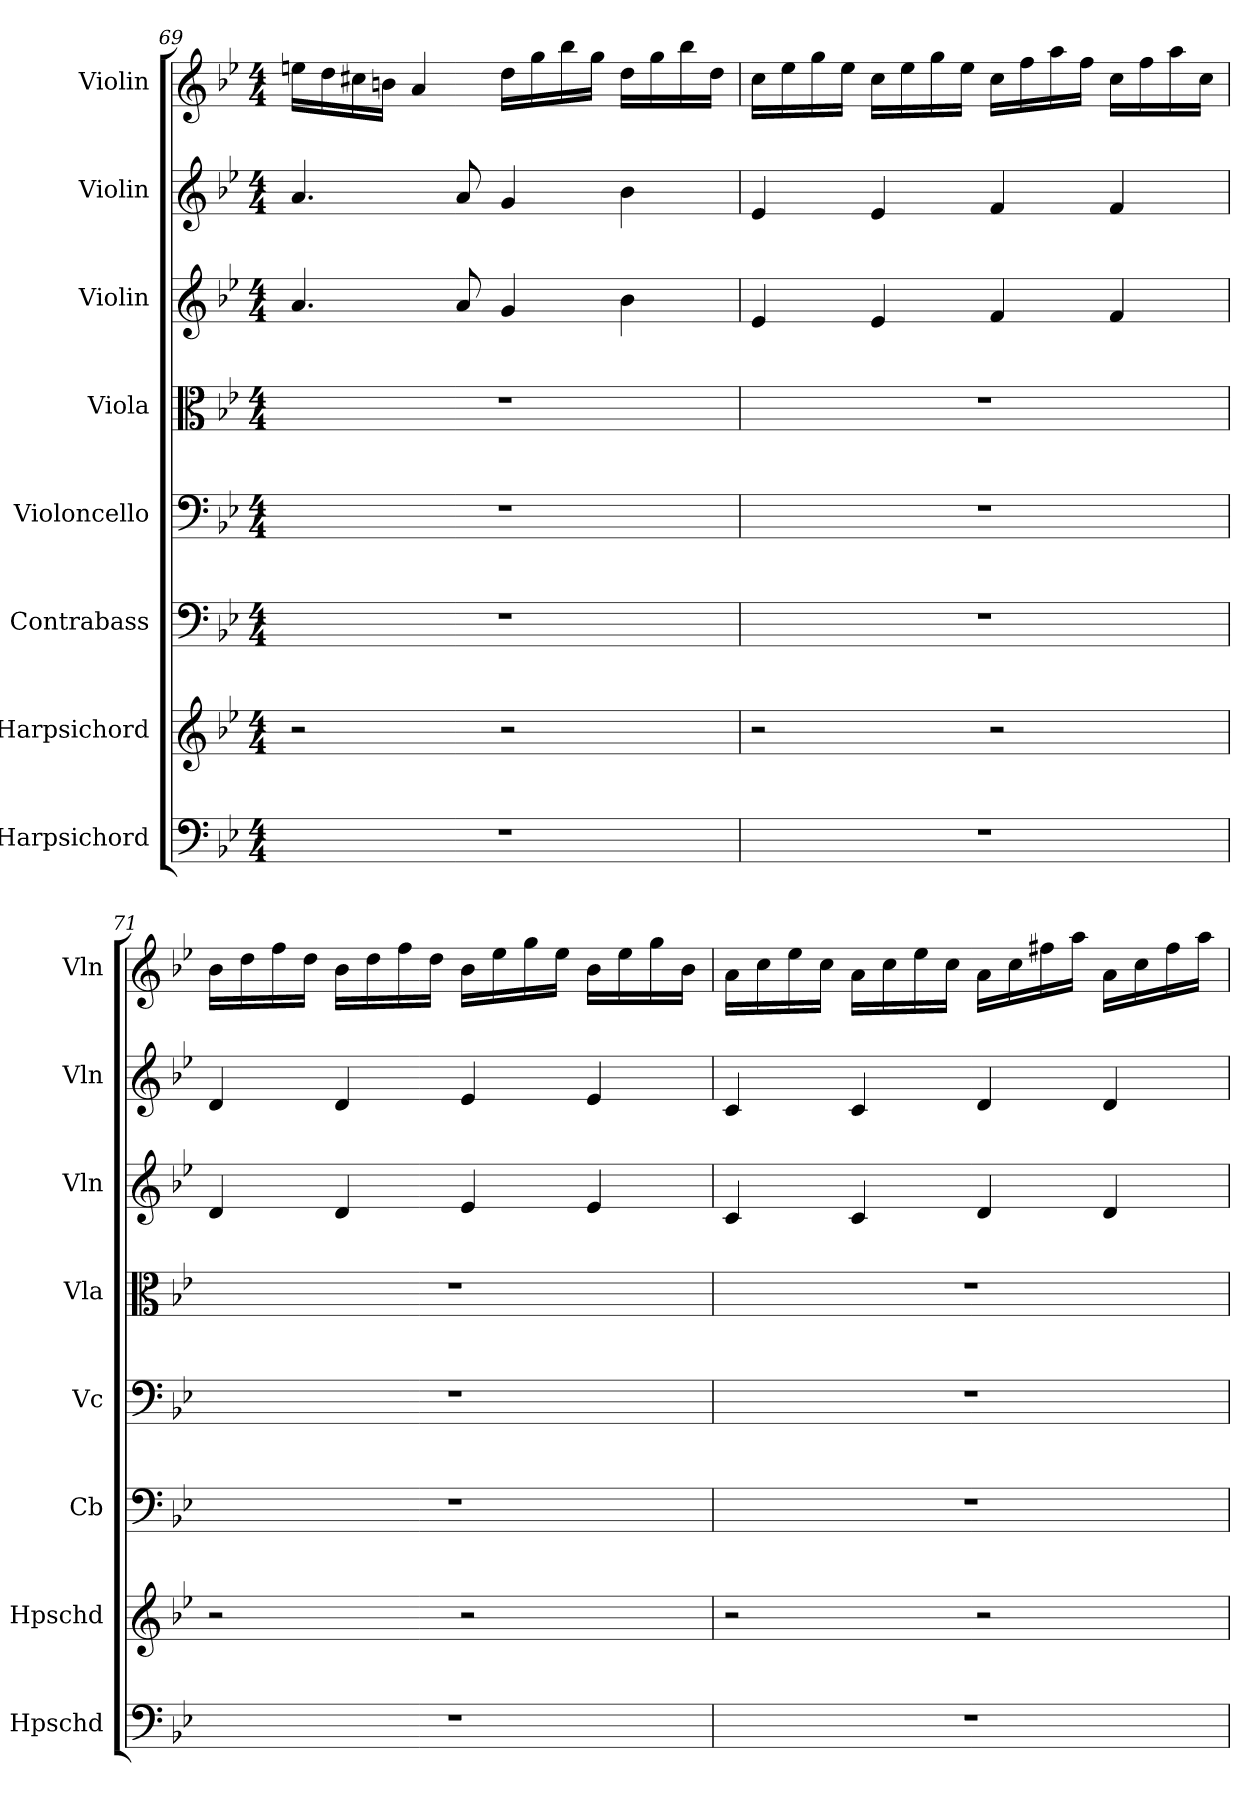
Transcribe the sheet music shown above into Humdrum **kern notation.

**kern	**kern	**kern	**kern	**kern	**kern	**kern	**kern
*part8	*part7	*part6	*part5	*part4	*part3	*part2	*part1
*staff8	*staff7	*staff6	*staff5	*staff4	*staff3	*staff2	*staff1
*I"Harpsichord	*I"Harpsichord	*I"Contrabass	*I"Violoncello	*I"Viola	*I"Violin	*I"Violin	*I"Violin
*I'Hpschd	*I'Hpschd	*I'Cb	*I'Vc	*I'Vla	*I'Vln	*I'Vln	*I'Vln
*clefF4	*clefG2	*clefF4	*clefF4	*clefC3	*clefG2	*clefG2	*clefG2
*k[b-e-]	*k[b-e-]	*k[b-e-]	*k[b-e-]	*k[b-e-]	*k[b-e-]	*k[b-e-]	*k[b-e-]
*M4/4	*M4/4	*M4/4	*M4/4	*M4/4	*M4/4	*M4/4	*M4/4
=69	=69	=69	=69	=69	=69	=69	=69
1r	2r	1r	1r	1r	4.a/	4.a/	16een\LL
.	.	.	.	.	.	.	16dd\
.	.	.	.	.	.	.	16cc#X\
.	.	.	.	.	.	.	16bn\JJ
.	.	.	.	.	.	.	4a/
.	.	.	.	.	8a/	8a/	.
.	2r	.	.	.	4g/	4g/	16dd\LL
.	.	.	.	.	.	.	16gg\
.	.	.	.	.	.	.	16bb-\
.	.	.	.	.	.	.	16gg\JJ
.	.	.	.	.	4b-\	4b-\	16dd\LL
.	.	.	.	.	.	.	16gg\
.	.	.	.	.	.	.	16bb-\
.	.	.	.	.	.	.	16dd\JJ
=70	=70	=70	=70	=70	=70	=70	=70
1r	2r	1r	1r	1r	4e-/	4e-/	16cc\LL
.	.	.	.	.	.	.	16ee-\
.	.	.	.	.	.	.	16gg\
.	.	.	.	.	.	.	16ee-\JJ
.	.	.	.	.	4e-/	4e-/	16cc\LL
.	.	.	.	.	.	.	16ee-\
.	.	.	.	.	.	.	16gg\
.	.	.	.	.	.	.	16ee-\JJ
.	2r	.	.	.	4f/	4f/	16cc\LL
.	.	.	.	.	.	.	16ff\
.	.	.	.	.	.	.	16aa\
.	.	.	.	.	.	.	16ff\JJ
.	.	.	.	.	4f/	4f/	16cc\LL
.	.	.	.	.	.	.	16ff\
.	.	.	.	.	.	.	16aa\
.	.	.	.	.	.	.	16cc\JJ
=71	=71	=71	=71	=71	=71	=71	=71
1r	2r	1r	1r	1r	4d/	4d/	16b-\LL
.	.	.	.	.	.	.	16dd\
.	.	.	.	.	.	.	16ff\
.	.	.	.	.	.	.	16dd\JJ
.	.	.	.	.	4d/	4d/	16b-\LL
.	.	.	.	.	.	.	16dd\
.	.	.	.	.	.	.	16ff\
.	.	.	.	.	.	.	16dd\JJ
.	2r	.	.	.	4e-/	4e-/	16b-\LL
.	.	.	.	.	.	.	16ee-\
.	.	.	.	.	.	.	16gg\
.	.	.	.	.	.	.	16ee-\JJ
.	.	.	.	.	4e-/	4e-/	16b-\LL
.	.	.	.	.	.	.	16ee-\
.	.	.	.	.	.	.	16gg\
.	.	.	.	.	.	.	16b-\JJ
=72	=72	=72	=72	=72	=72	=72	=72
1r	2r	1r	1r	1r	4c/	4c/	16a\LL
.	.	.	.	.	.	.	16cc\
.	.	.	.	.	.	.	16ee-\
.	.	.	.	.	.	.	16cc\JJ
.	.	.	.	.	4c/	4c/	16a\LL
.	.	.	.	.	.	.	16cc\
.	.	.	.	.	.	.	16ee-\
.	.	.	.	.	.	.	16cc\JJ
.	2r	.	.	.	4d/	4d/	16a\LL
.	.	.	.	.	.	.	16cc\
.	.	.	.	.	.	.	16ff#X\
.	.	.	.	.	.	.	16aa\JJ
.	.	.	.	.	4d/	4d/	16a\LL
.	.	.	.	.	.	.	16cc\
.	.	.	.	.	.	.	16ff#\
.	.	.	.	.	.	.	16aa\JJ
=	=	=	=	=	=	=	=
*-	*-	*-	*-	*-	*-	*-	*-
